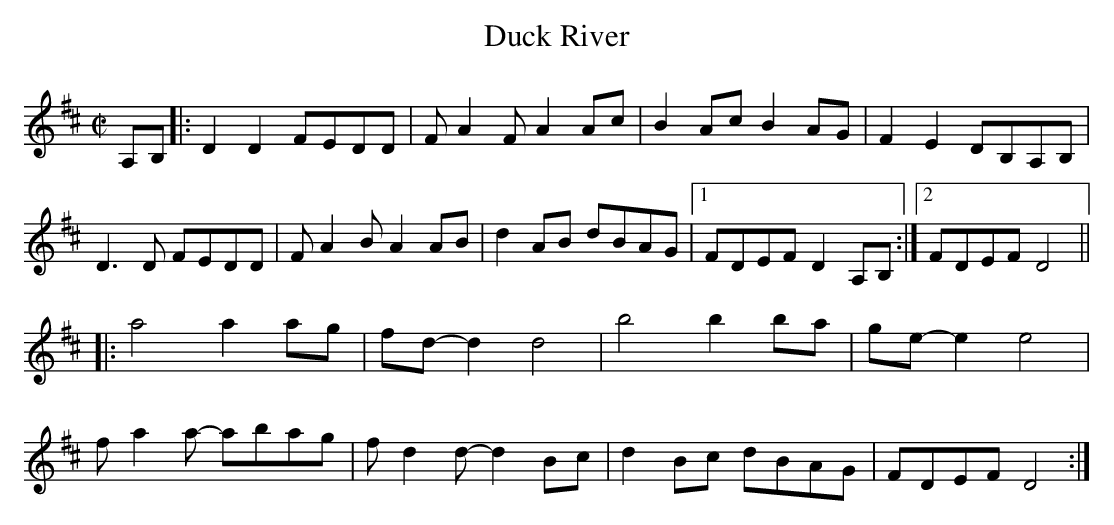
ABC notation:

X:1
T:Duck River
M:C|
L:1/8
K:D
A,B,|:D2D2 FEDD|FA2 F A2 Ac|B2 Ac B2 AG|F2E2 DB,A,B,|
D3D FEDD|F A2B A2 AB|d2 AB dBAG|1 FDEF D2 A,B,:|2FDEF D4||
|:a4 a2 ag|fd- d2 d4|b4 b2 ba|ge- e2 e4|
f a2 a- abag|fd2 d- d2 Bc|d2 Bc dBAG|FDEF D4:|]
